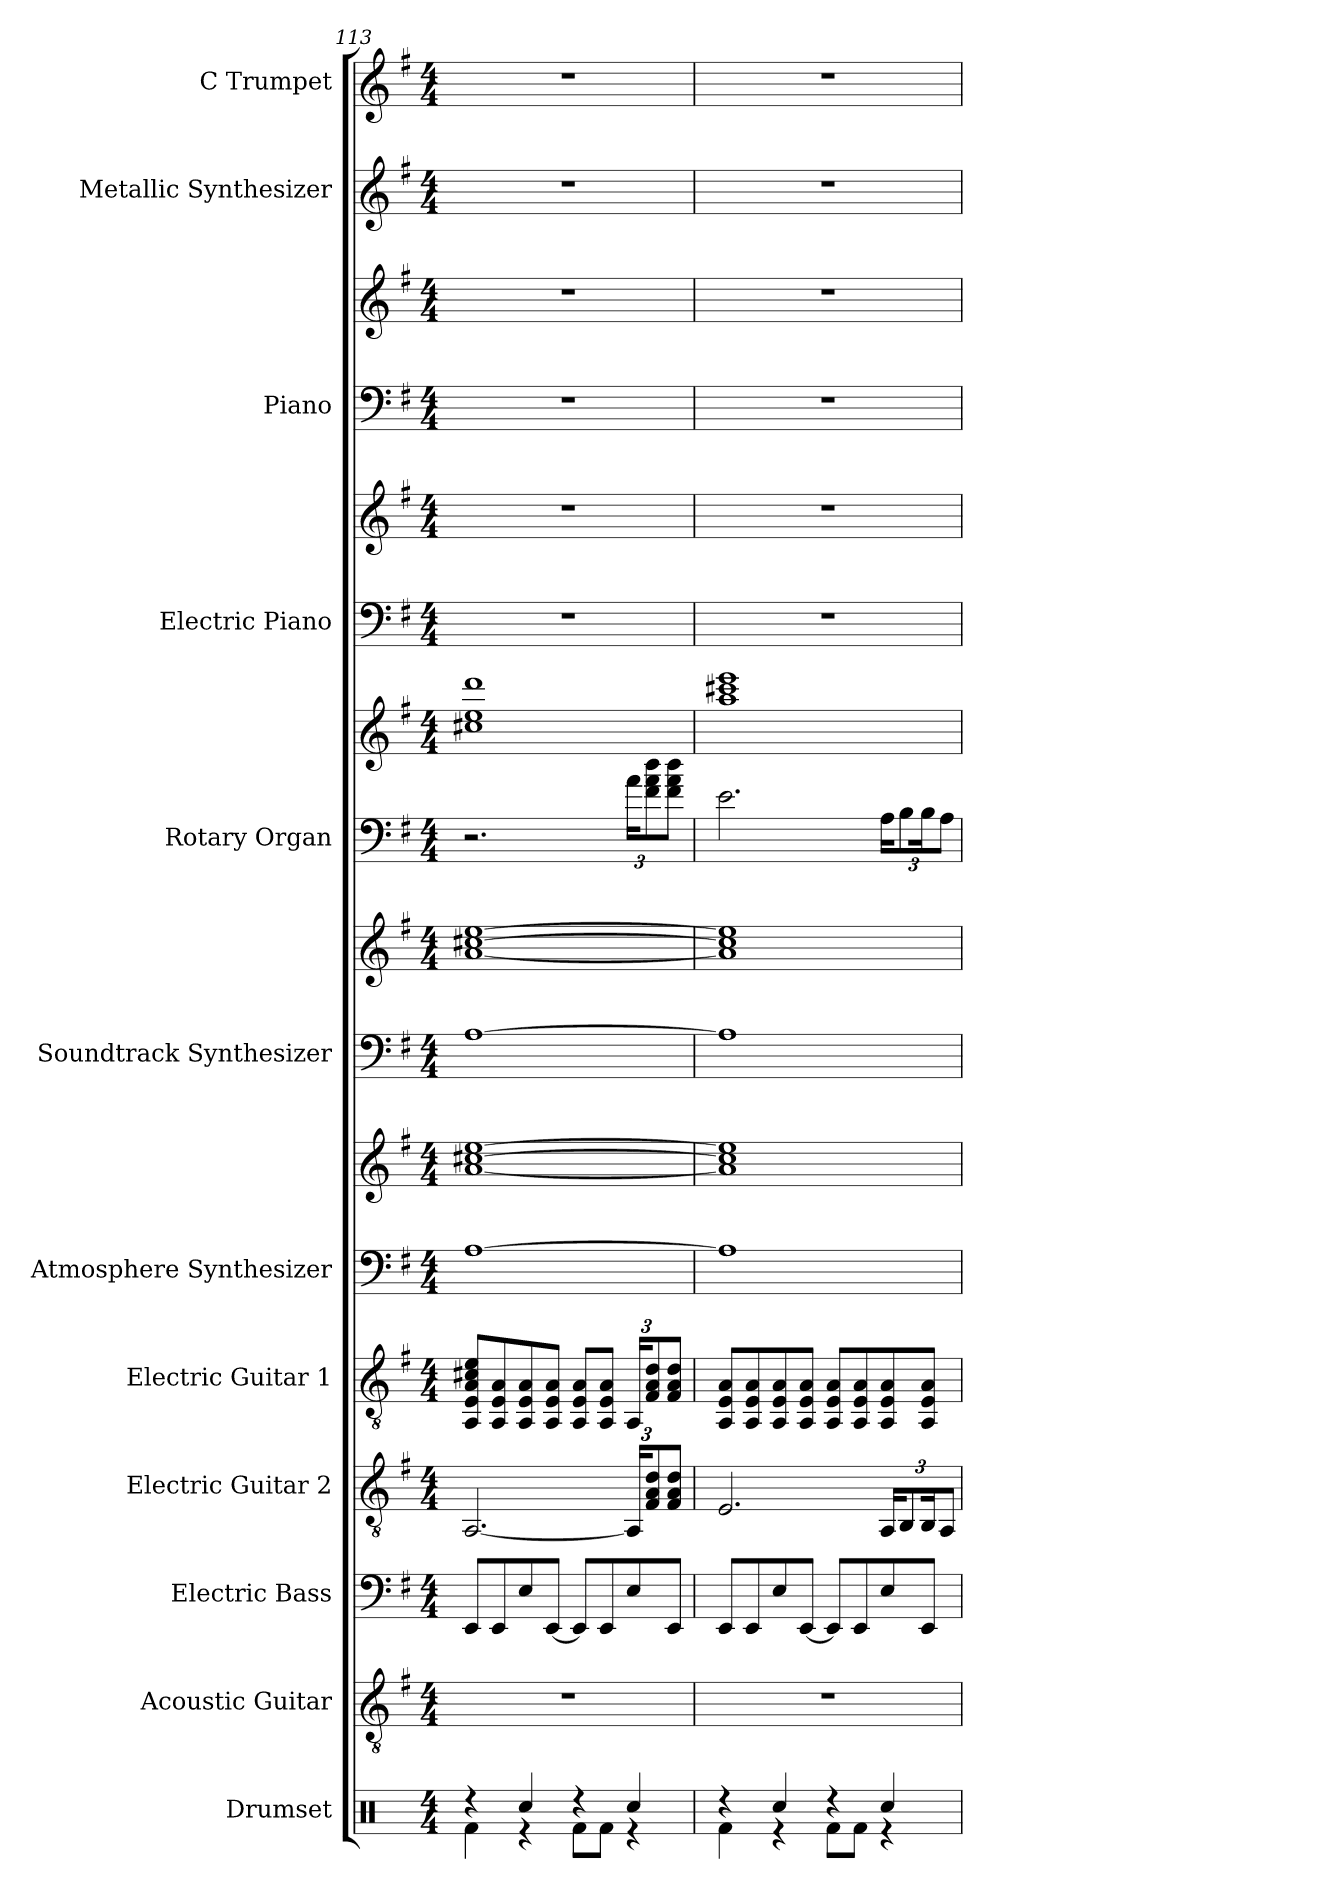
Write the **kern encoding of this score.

**kern	**kern	**kern	**kern	**kern	**kern	**kern	**kern	**kern	**kern	**kern	**kern	**kern	**kern	**kern	**kern	**kern
*part12	*part11	*part10	*part9	*part8	*part7	*part7	*part6	*part6	*part5	*part5	*part4	*part4	*part3	*part3	*part2	*part1
*staff17	*staff16	*staff15	*staff14	*staff13	*staff12	*staff11	*staff10	*staff9	*staff8	*staff7	*staff6	*staff5	*staff4	*staff3	*staff2	*staff1
*I"Drumset	*I"Acoustic Guitar	*I"Electric Bass	*I"Electric Guitar 2	*I"Electric Guitar 1	*I"Atmosphere Synthesizer	*	*I"Soundtrack Synthesizer	*	*I"Rotary Organ	*	*I"Electric Piano	*	*I"Piano	*	*I"Metallic Synthesizer	*I"C Trumpet
*I'Drs.	*I'Guit.	*I'El. B.	*I'El. Guit. 2	*I'El. Guit. 1	*I'Synth.	*	*I'Synth.	*	*I'Rot. Org.	*	*I'El. Pno.	*	*I'Pno.	*	*I'Synth.	*I'C Tpt.
!!LO:PB:g=z
*clefX	*clefGv2	*clefF4	*clefGv2	*clefGv2	*clefF4	*clefG2	*clefF4	*clefG2	*clefF4	*clefG2	*clefF4	*clefG2	*clefF4	*clefG2	*clefG2	*clefG2
*	*	*ITrd7c12	*	*	*	*	*	*	*	*	*	*	*	*	*	*
*k[]	*k[f#]	*k[f#]	*k[f#]	*k[f#]	*k[f#]	*k[f#]	*k[f#]	*k[f#]	*k[f#]	*k[f#]	*k[f#]	*k[f#]	*k[f#]	*k[f#]	*k[f#]	*k[f#]
*M4/4	*M4/4	*M4/4	*M4/4	*M4/4	*M4/4	*M4/4	*M4/4	*M4/4	*M4/4	*M4/4	*M4/4	*M4/4	*M4/4	*M4/4	*M4/4	*M4/4
=113	=113	=113	=113	=113	=113	=113	=113	=113	=113	=113	=113	=113	=113	=113	=113	=113
*^	*	*	*	*	*	*	*	*	*	*	*	*	*	*	*	*
4r	4Rf\	1r	8EEE/L	[2.AA/	8AA/ 8E/ 8A/ 8c#X/ 8e/L	[1A	[1a [1cc#X [1ee	[1A	[1a [1cc#X [1ee	2.r	1cc#X 1ee 1ddd	1r	1r	1r	1r	1r	1r
.	.	.	8EEE/	.	8AA/ 8E/ 8A/	.	.	.	.	.	.	.	.	.	.	.	.
4Rcc/	4r	.	8EE/	.	8AA/ 8E/ 8A/	.	.	.	.	.	.	.	.	.	.	.	.
.	.	.	[8EEE/J	.	8AA/ 8E/ 8A/J	.	.	.	.	.	.	.	.	.	.	.	.
4r	8Rf\L	.	8EEE/L]	.	8AA/ 8E/ 8A/L	.	.	.	.	.	.	.	.	.	.	.	.
.	8Rf\J	.	8EEE/	.	8AA/ 8E/ 8A/J	.	.	.	.	.	.	.	.	.	.	.	.
*	*	*	*	*Xbrackettup	*Xbrackettup	*	*	*	*	*Xbrackettup	*	*	*	*	*	*	*
4Rcc/	4r	.	8EE/	24AA/KL]	24AA/KL	.	.	.	.	24a\KL	.	.	.	.	.	.	.
.	.	.	.	12F#/ 12A/ 12d/	12F#/ 12A/ 12d/	.	.	.	.	12f#\ 12a\ 12dd\	.	.	.	.	.	.	.
.	.	.	8EEE/J	8F#/ 8A/ 8d/J	8F#/ 8A/ 8d/J	.	.	.	.	8f#\ 8a\ 8dd\J	.	.	.	.	.	.	.
=114	=114	=114	=114	=114	=114	=114	=114	=114	=114	=114	=114	=114	=114	=114	=114	=114	=114
4r	4Rf\	1r	8EEE/L	2.E/	8AA/ 8E/ 8A/L	1A]	1a] 1cc#] 1ee]	1A]	1a] 1cc#] 1ee]	2.e\	1aa 1ccc#X 1eee	1r	1r	1r	1r	1r	1r
.	.	.	8EEE/	.	8AA/ 8E/ 8A/	.	.	.	.	.	.	.	.	.	.	.	.
4Rcc/	4r	.	8EE/	.	8AA/ 8E/ 8A/	.	.	.	.	.	.	.	.	.	.	.	.
.	.	.	[8EEE/J	.	8AA/ 8E/ 8A/J	.	.	.	.	.	.	.	.	.	.	.	.
4r	8Rf\L	.	8EEE/L]	.	8AA/ 8E/ 8A/L	.	.	.	.	.	.	.	.	.	.	.	.
.	8Rf\J	.	8EEE/	.	8AA/ 8E/ 8A/	.	.	.	.	.	.	.	.	.	.	.	.
4Rcc/	4r	.	8EE/	24AA/KL	8AA/ 8E/ 8A/	.	.	.	.	24A\KL	.	.	.	.	.	.	.
.	.	.	.	12BB/	.	.	.	.	.	12B\	.	.	.	.	.	.	.
.	.	.	8EEE/J	24BB/K	8AA/ 8E/ 8A/J	.	.	.	.	24B\K	.	.	.	.	.	.	.
.	.	.	.	12AA/J	.	.	.	.	.	12A\J	.	.	.	.	.	.	.
*v	*v	*	*	*	*	*	*	*	*	*	*	*	*	*	*	*	*
=	=	=	=	=	=	=	=	=	=	=	=	=	=	=	=	=
*-	*-	*-	*-	*-	*-	*-	*-	*-	*-	*-	*-	*-	*-	*-	*-	*-
